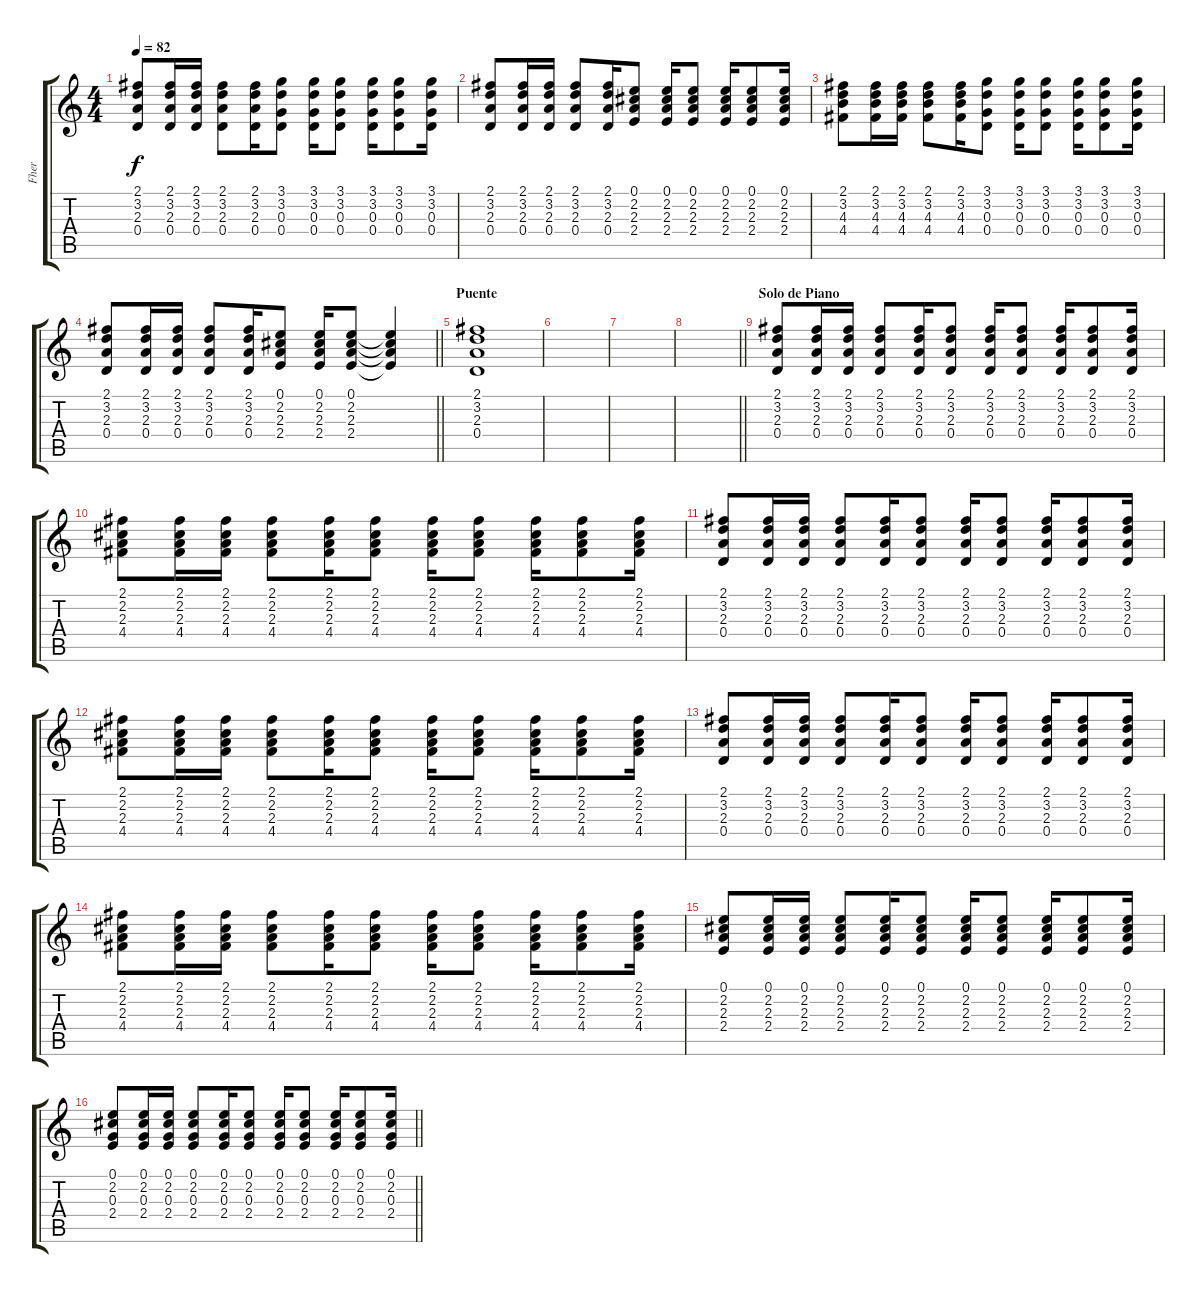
\track ("Fher" "Fher") {instrument acousticguitarsteel}
\staff {score tabs}
\tuning (E4 B3 G3 D3 A2 E2) {hide}
\ts (4 4)
\tempo 82
\clef g2
\ks c
(2.1 3.2 2.3 0.4).8{dy f} (2.1 3.2 2.3 0.4).16 (2.1 3.2 2.3 0.4).16 (2.1 3.2 2.3 0.4).8 (2.1 3.2 2.3 0.4).16 (3.1 3.2 0.3 0.4).8 (3.1 3.2 0.3 0.4).16 (3.1 3.2 0.3 0.4).8 (3.1 3.2 0.3 0.4).16 (3.1 3.2 0.3 0.4).8 (3.1 3.2 0.3 0.4).16 |
(2.1 3.2 2.3 0.4).8 (2.1 3.2 2.3 0.4).16 (2.1 3.2 2.3 0.4).16 (2.1 3.2 2.3 0.4).8 (2.1 3.2 2.3 0.4).16 (0.1 2.2 2.3 2.4).8 (0.1 2.2 2.3 2.4).16 (0.1 2.2 2.3 2.4).8 (0.1 2.2 2.3 2.4).16 (0.1 2.2 2.3 2.4).8 (0.1 2.2 2.3 2.4).16 |
(2.1 3.2 4.3 4.4).8 (2.1 3.2 4.3 4.4).16 (2.1 3.2 4.3 4.4).16 (2.1 3.2 4.3 4.4).8 (2.1 3.2 4.3 4.4).16 (3.1 3.2 0.3 0.4).8 (3.1 3.2 0.3 0.4).16 (3.1 3.2 0.3 0.4).8 (3.1 3.2 0.3 0.4).16 (3.1 3.2 0.3 0.4).8 (3.1 3.2 0.3 0.4).16 |
\barLineRight lightlight
(2.1 3.2 2.3 0.4).8 (2.1 3.2 2.3 0.4).16 (2.1 3.2 2.3 0.4).16 (2.1 3.2 2.3 0.4).8 (2.1 3.2 2.3 0.4).16 (0.1 2.2 2.3 2.4).8 (0.1 2.2 2.3 2.4).16 (0.1 2.2 2.3 2.4).8 (0.1{t} 2.2{t} 2.3{t} 2.4{t}).4 |
\section ("" "Puente")
(2.1 3.2 2.3 0.4).1 |
|
|
\barLineRight lightlight
|
\section ("" "Solo de Piano")
(2.1 3.2 2.3 0.4).8 (2.1 3.2 2.3 0.4).16 (2.1 3.2 2.3 0.4).16 (2.1 3.2 2.3 0.4).8 (2.1 3.2 2.3 0.4).16 (2.1 3.2 2.3 0.4).8 (2.1 3.2 2.3 0.4).16 (2.1 3.2 2.3 0.4).8 (2.1 3.2 2.3 0.4).16 (2.1 3.2 2.3 0.4).8 (2.1 3.2 2.3 0.4).16 |
(2.1 2.2 2.3 4.4).8 (2.1 2.2 2.3 4.4).16 (2.1 2.2 2.3 4.4).16 (2.1 2.2 2.3 4.4).8 (2.1 2.2 2.3 4.4).16 (2.1 2.2 2.3 4.4).8 (2.1 2.2 2.3 4.4).16 (2.1 2.2 2.3 4.4).8 (2.1 2.2 2.3 4.4).16 (2.1 2.2 2.3 4.4).8 (2.1 2.2 2.3 4.4).16 |
(2.1 3.2 2.3 0.4).8 (2.1 3.2 2.3 0.4).16 (2.1 3.2 2.3 0.4).16 (2.1 3.2 2.3 0.4).8 (2.1 3.2 2.3 0.4).16 (2.1 3.2 2.3 0.4).8 (2.1 3.2 2.3 0.4).16 (2.1 3.2 2.3 0.4).8 (2.1 3.2 2.3 0.4).16 (2.1 3.2 2.3 0.4).8 (2.1 3.2 2.3 0.4).16 |
(2.1 2.2 2.3 4.4).8 (2.1 2.2 2.3 4.4).16 (2.1 2.2 2.3 4.4).16 (2.1 2.2 2.3 4.4).8 (2.1 2.2 2.3 4.4).16 (2.1 2.2 2.3 4.4).8 (2.1 2.2 2.3 4.4).16 (2.1 2.2 2.3 4.4).8 (2.1 2.2 2.3 4.4).16 (2.1 2.2 2.3 4.4).8 (2.1 2.2 2.3 4.4).16 |
(2.1 3.2 2.3 0.4).8 (2.1 3.2 2.3 0.4).16 (2.1 3.2 2.3 0.4).16 (2.1 3.2 2.3 0.4).8 (2.1 3.2 2.3 0.4).16 (2.1 3.2 2.3 0.4).8 (2.1 3.2 2.3 0.4).16 (2.1 3.2 2.3 0.4).8 (2.1 3.2 2.3 0.4).16 (2.1 3.2 2.3 0.4).8 (2.1 3.2 2.3 0.4).16 |
(2.1 2.2 2.3 4.4).8 (2.1 2.2 2.3 4.4).16 (2.1 2.2 2.3 4.4).16 (2.1 2.2 2.3 4.4).8 (2.1 2.2 2.3 4.4).16 (2.1 2.2 2.3 4.4).8 (2.1 2.2 2.3 4.4).16 (2.1 2.2 2.3 4.4).8 (2.1 2.2 2.3 4.4).16 (2.1 2.2 2.3 4.4).8 (2.1 2.2 2.3 4.4).16 |
(0.1 2.2 2.3 2.4).8{volume 10} (0.1 2.2 2.3 2.4).16 (0.1 2.2 2.3 2.4).16 (0.1 2.2 2.3 2.4).8 (0.1 2.2 2.3 2.4).16 (0.1 2.2 2.3 2.4).8 (0.1 2.2 2.3 2.4).16 (0.1 2.2 2.3 2.4).8 (0.1 2.2 2.3 2.4).16 (0.1 2.2 2.3 2.4).8 (0.1 2.2 2.3 2.4).16 |
\barLineRight lightlight
(0.1 2.2 0.3 2.4).8 (0.1 2.2 0.3 2.4).16 (0.1 2.2 0.3 2.4).16 (0.1 2.2 0.3 2.4).8 (0.1 2.2 0.3 2.4).16 (0.1 2.2 0.3 2.4).8 (0.1 2.2 0.3 2.4).16 (0.1 2.2 0.3 2.4).8 (0.1 2.2 0.3 2.4).16 (0.1 2.2 0.3 2.4).8 (0.1 2.2 0.3 2.4).16
